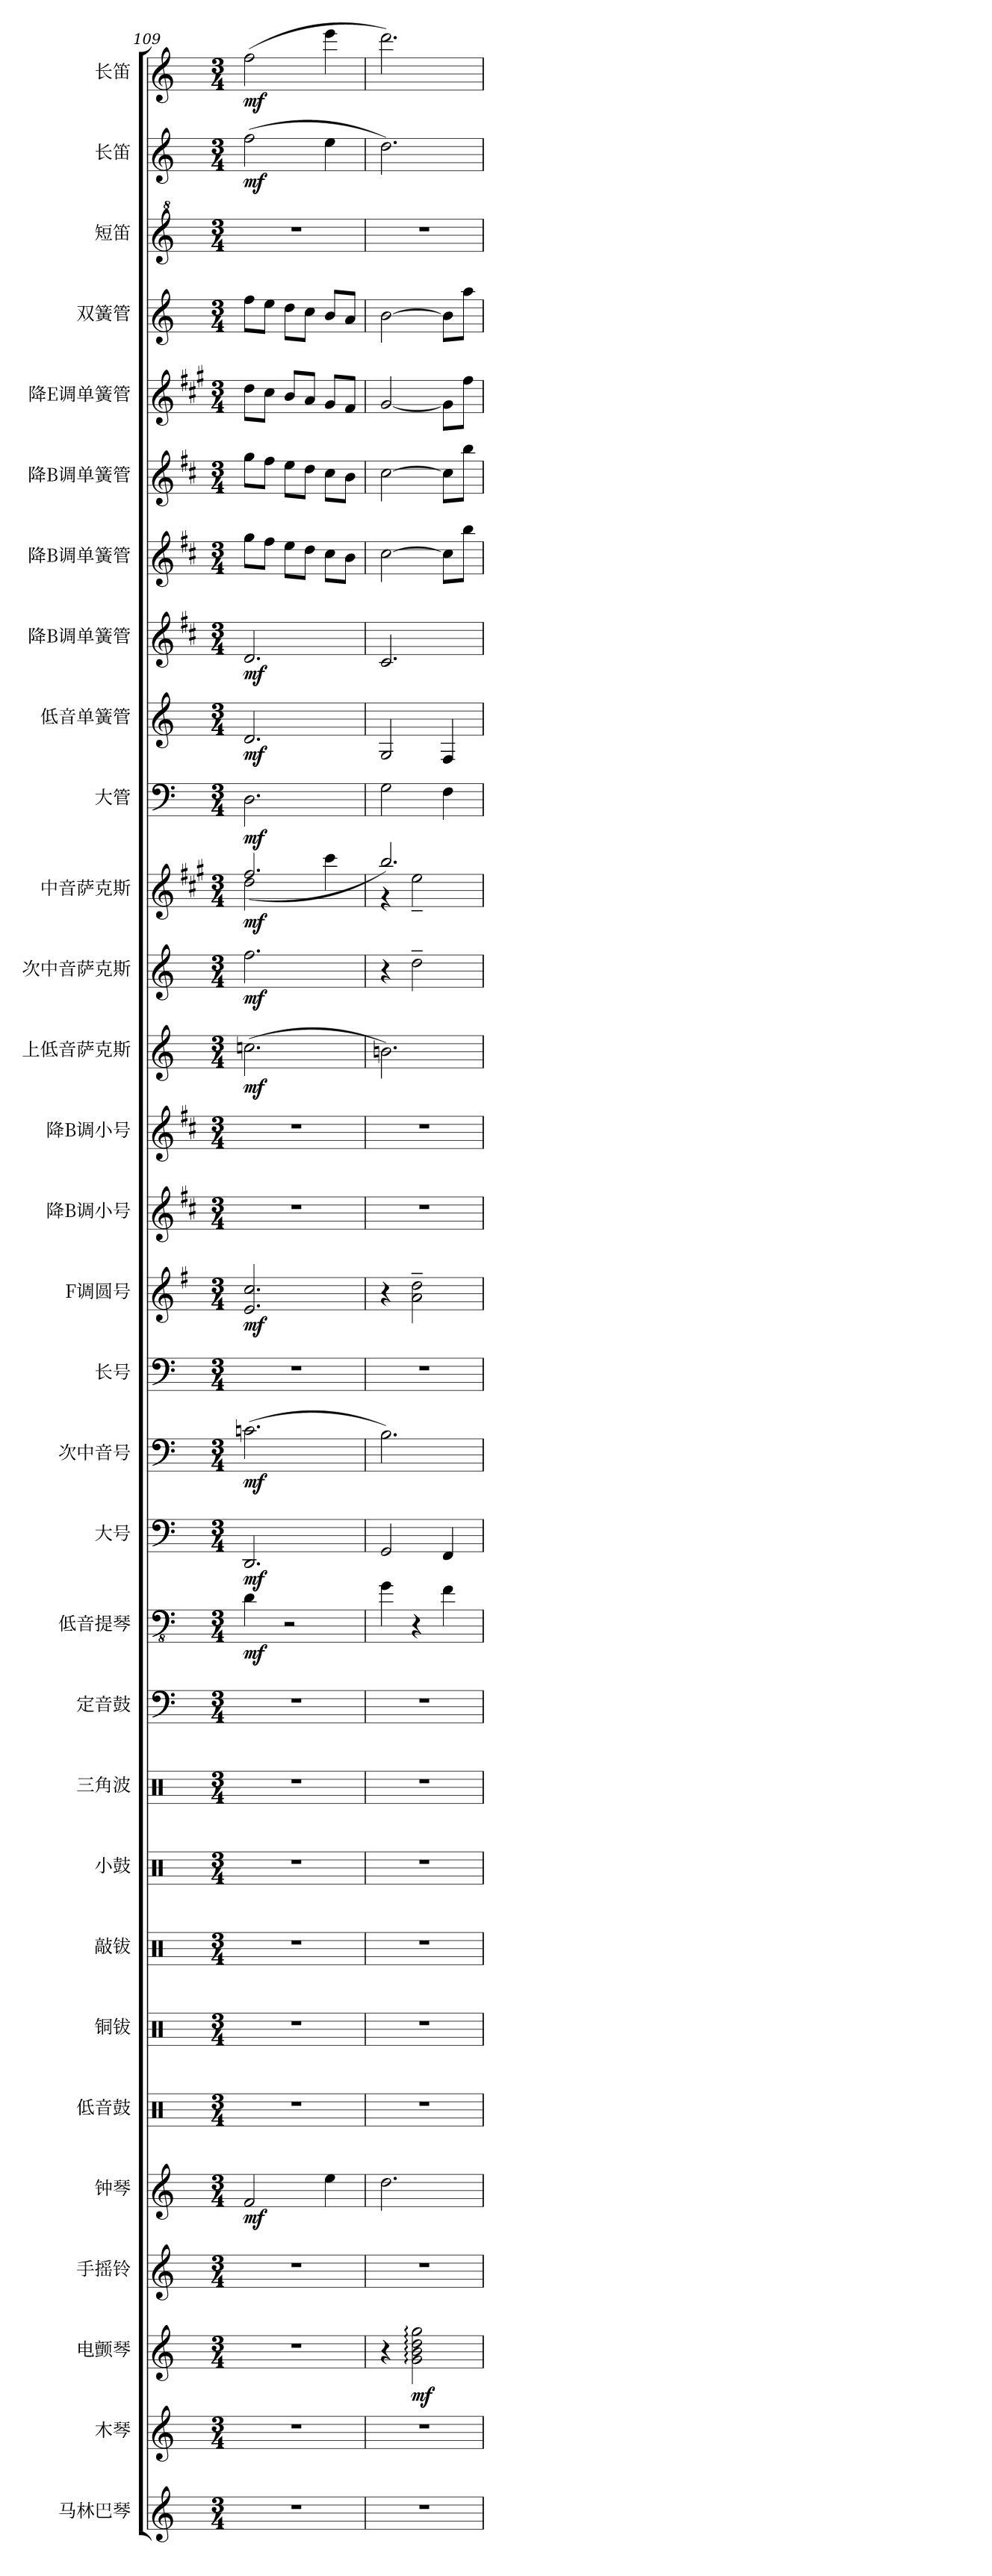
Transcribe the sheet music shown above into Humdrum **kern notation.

**kern	**kern	**kern	**dynam	**kern	**kern	**dynam	**kern	**kern	**kern	**kern	**kern	**kern	**kern	**dynam	**kern	**dynam	**kern	**dynam	**kern	**kern	**dynam	**kern	**kern	**kern	**dynam	**kern	**dynam	**kern	**dynam	**kern	**dynam	**kern	**dynam	**kern	**dynam	**kern	**kern	**kern	**kern	**kern	**kern	**dynam	**kern	**dynam
*part31	*part30	*part29	*part29	*part28	*part27	*part27	*part26	*part25	*part24	*part23	*part22	*part21	*part20	*part20	*part19	*part19	*part18	*part18	*part17	*part16	*part16	*part15	*part14	*part13	*part13	*part12	*part12	*part11	*part11	*part10	*part10	*part9	*part9	*part8	*part8	*part7	*part6	*part5	*part4	*part3	*part2	*part2	*part1	*part1
*staff31	*staff30	*staff29	*staff29	*staff28	*staff27	*staff27	*staff26	*staff25	*staff24	*staff23	*staff22	*staff21	*staff20	*staff20	*staff19	*staff19	*staff18	*staff18	*staff17	*staff16	*staff16	*staff15	*staff14	*staff13	*staff13	*staff12	*staff12	*staff11	*staff11	*staff10	*staff10	*staff9	*staff9	*staff8	*staff8	*staff7	*staff6	*staff5	*staff4	*staff3	*staff2	*staff2	*staff1	*staff1
*I"马林巴琴	*I"木琴	*I"电颤琴	*	*I"手摇铃	*I"钟琴	*	*I"低音鼓	*I"铜钹	*I"敲钹	*I"小鼓	*I"三角波	*I"定音鼓	*I"低音提琴	*	*I"大号	*	*I"次中音号	*	*I"长号	*I"F调圆号	*	*I"降B调小号	*I"降B调小号	*I"上低音萨克斯	*	*I"次中音萨克斯	*	*I"中音萨克斯	*	*I"大管	*	*I"低音单簧管	*	*I"降B调单簧管	*	*I"降B调单簧管	*I"降B调单簧管	*I"降E调单簧管	*I"双簧管	*I"短笛	*I"长笛	*	*I"长笛	*
*clefG2	*clefG2	*clefG2	*	*clefG2	*clefG2	*	*clefX	*clefX	*clefX	*clefX	*clefX	*clefF4	*clefFv4	*	*clefF4	*	*clefF4	*	*clefF4	*clefG2	*	*clefG2	*clefG2	*clefG2	*	*clefG2	*	*clefG2	*	*clefF4	*	*clefG2	*	*clefG2	*	*clefG2	*clefG2	*clefG2	*clefG2	*clefG^2	*clefG2	*	*clefG2	*
*	*ITrd-7c-12	*	*	*	*ITrd-14c-24	*	*	*	*	*	*	*	*ITrd7c12	*	*	*	*	*	*	*ITrd4c7	*	*ITrd1c2	*ITrd1c2	*ITrd12c21	*	*ITrd8c14	*	*ITrd5c9	*	*	*	*ITrd8c14	*	*ITrd1c2	*	*ITrd1c2	*ITrd1c2	*ITrd-2c-3	*	*ITrd-7c-12	*	*	*	*
*k[]	*k[]	*k[]	*	*k[]	*k[]	*	*k[]	*k[]	*k[]	*k[]	*k[]	*k[]	*k[]	*	*k[]	*	*k[]	*	*k[]	*k[]	*	*k[]	*k[]	*k[]	*	*k[]	*	*k[]	*	*k[]	*	*k[]	*	*k[]	*	*k[]	*k[]	*k[]	*k[]	*k[]	*k[]	*	*k[]	*
*M3/4	*M3/4	*M3/4	*	*M3/4	*M3/4	*	*M3/4	*M3/4	*M3/4	*M3/4	*M3/4	*M3/4	*M3/4	*	*M3/4	*	*M3/4	*	*M3/4	*M3/4	*	*M3/4	*M3/4	*M3/4	*	*M3/4	*	*M3/4	*	*M3/4	*	*M3/4	*	*M3/4	*	*M3/4	*M3/4	*M3/4	*M3/4	*M3/4	*M3/4	*	*M3/4	*
=109	=109	=109	=109	=109	=109	=109	=109	=109	=109	=109	=109	=109	=109	=109	=109	=109	=109	=109	=109	=109	=109	=109	=109	=109	=109	=109	=109	=109	=109	=109	=109	=109	=109	=109	=109	=109	=109	=109	=109	=109	=109	=109	=109	=109
*	*	*	*	*	*	*	*	*	*	*	*	*	*	*	*	*	*	*	*	*	*	*	*	*	*	*	*	*^	*	*	*	*	*	*	*	*	*	*	*	*	*	*	*	*
!	!	!	!	!	!	!LO:DY:b	!	!	!	!	!	!	!	!LO:DY:b	!	!LO:DY:b	!	!LO:DY:b	!	!	!LO:DY:b	!	!	!	!LO:DY:b	!	!LO:DY:b	!	!	!LO:DY:b	!	!LO:DY:b	!	!LO:DY:b	!	!LO:DY:b	!	!	!	!	!	!	!LO:DY:b	!	!LO:DY:b
2.r	2.r	2.r	.	2.r	2fff/	mf	2.r	2.r	2.r	2.r	2.r	2.r	4DD\	mf	2.DD/	mf	(2.cn\	mf	2.r	2.A/ 2.f/	mf	2.r	2.r	(2.cn\	mf	2.f\	mf	2.a/	(>2f\	mf	2.D\	mf	2.D/	mf	2.c/	mf	8ff\L	8ff\L	8ff\L	8ff\L	2.r	(2ff\	mf	(2ff\	mf
.	.	.	.	.	.	.	.	.	.	.	.	.	.	.	.	.	.	.	.	.	.	.	.	.	.	.	.	.	.	.	.	.	.	.	.	.	8ee\J	8ee\J	8ee\J	8ee\J	.	.	.	.	.
.	.	.	.	.	.	.	.	.	.	.	.	.	2r	.	.	.	.	.	.	.	.	.	.	.	.	.	.	.	.	.	.	.	.	.	.	.	8dd\L	8dd\L	8dd/L	8dd\L	.	.	.	.	.
.	.	.	.	.	.	.	.	.	.	.	.	.	.	.	.	.	.	.	.	.	.	.	.	.	.	.	.	.	.	.	.	.	.	.	.	.	8cc\J	8cc\J	8cc/J	8cc\J	.	.	.	.	.
.	.	.	.	.	4eeee\	.	.	.	.	.	.	.	.	.	.	.	.	.	.	.	.	.	.	.	.	.	.	.	4ee\	.	.	.	.	.	.	.	8b\L	8b\L	8b/L	8b/L	.	4ee\	.	4eee\	.
.	.	.	.	.	.	.	.	.	.	.	.	.	.	.	.	.	.	.	.	.	.	.	.	.	.	.	.	.	.	.	.	.	.	.	.	.	8a\J	8a\J	8a/J	8a/J	.	.	.	.	.
=110	=110	=110	=110	=110	=110	=110	=110	=110	=110	=110	=110	=110	=110	=110	=110	=110	=110	=110	=110	=110	=110	=110	=110	=110	=110	=110	=110	=110	=110	=110	=110	=110	=110	=110	=110	=110	=110	=110	=110	=110	=110	=110	=110	=110	=110
2.r	2.r	4r	.	2.r	2.dddd\	.	2.r	2.r	2.r	2.r	2.r	2.r	4GG\	.	2GG/	.	2.B\)	.	2.r	4r	.	2.r	2.r	2.Bn\)	.	4r	.	2.dd/)	4r	.	2G\	.	2GG/	.	2.B/	.	[2b\	[2b\	[2b/	[2b\	2.r	2.dd\)	.	2.ddd\)	.
!	!	!	!LO:DY:b	!	!	!	!	!	!	!	!	!	!	!	!	!	!	!	!	!	!	!	!	!	!	!	!	!	!	!	!	!	!	!	!	!	!	!	!	!	!	!	!	!	!
.	.	2g\: 2b\: 2dd\: 2gg\:	mf	.	.	.	.	.	.	.	.	.	4r	.	.	.	.	.	.	2d\~ 2g\~	.	.	.	.	.	2d~\	.	.	2g~\	.	.	.	.	.	.	.	.	.	.	.	.	.	.	.	.
.	.	.	.	.	.	.	.	.	.	.	.	.	4FF\	.	4FF/	.	.	.	.	.	.	.	.	.	.	.	.	.	.	.	4F\	.	4FF/	.	.	.	8b\L]	8b\L]	8b\L]	8b\L]	.	.	.	.	.
.	.	.	.	.	.	.	.	.	.	.	.	.	.	.	.	.	.	.	.	.	.	.	.	.	.	.	.	.	.	.	.	.	.	.	.	.	8aa\J	8aa\J	8aa\J	8aa\J	.	.	.	.	.
*	*	*	*	*	*	*	*	*	*	*	*	*	*	*	*	*	*	*	*	*	*	*	*	*	*	*	*	*v	*v	*	*	*	*	*	*	*	*	*	*	*	*	*	*	*	*
=	=	=	=	=	=	=	=	=	=	=	=	=	=	=	=	=	=	=	=	=	=	=	=	=	=	=	=	=	=	=	=	=	=	=	=	=	=	=	=	=	=	=	=	=
*-	*-	*-	*-	*-	*-	*-	*-	*-	*-	*-	*-	*-	*-	*-	*-	*-	*-	*-	*-	*-	*-	*-	*-	*-	*-	*-	*-	*-	*-	*-	*-	*-	*-	*-	*-	*-	*-	*-	*-	*-	*-	*-	*-	*-
